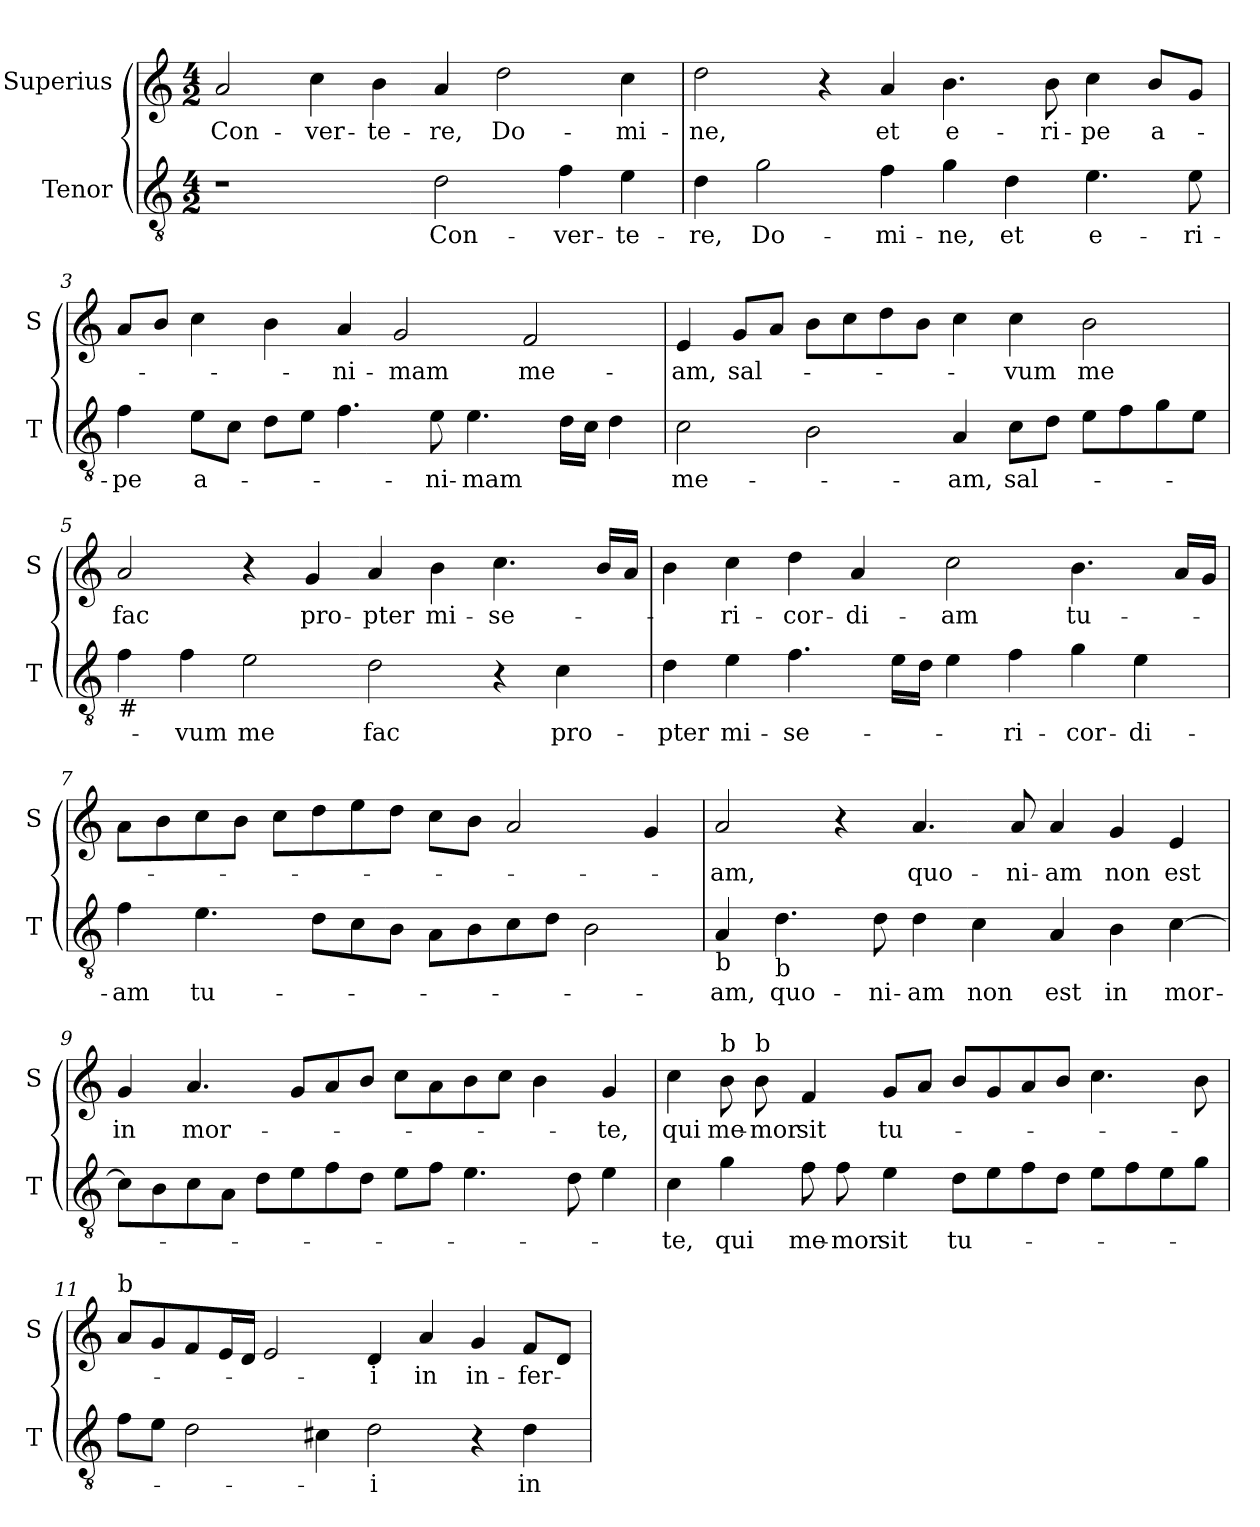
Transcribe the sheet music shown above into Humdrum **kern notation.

**kern	**text	**kern	**text
*part2	*part2	*part1	*part1
*staff2	*staff2	*staff1	*staff1
*I"Tenor	*	*I"Superius	*
*I'T	*	*I'S	*
*clefGv2	*	*clefG2	*
*k[]	*	*k[]	*
*C:	*	*C:	*
*M4/2	*	*M4/2	*
=1	=1	=1	=1
!	!	!	!LO:LY:b
1r	.	2a/	Con-
!	!	!	!LO:LY:b
.	.	4cc\	-ver-
!	!	!	!LO:LY:b
.	.	4b\	-te-
!	!LO:LY:b	!	!LO:LY:b
2d\	Con-	4a/	-re,
!	!	!	!LO:LY:b
.	.	2dd\	Do-
!	!LO:LY:b	!	!
4f\	-ver-	.	.
!	!LO:LY:b	!	!LO:LY:b
4e\	-te-	4cc\	-mi-
=2	=2	=2	=2
!	!LO:LY:b	!	!LO:LY:b
4d\	-re,	2dd\	-ne,
!	!LO:LY:b	!	!
2g\	Do-	.	.
.	.	4r	.
!	!LO:LY:b	!	!LO:LY:b
4f\	-mi-	4a/	et
!	!LO:LY:b	!	!LO:LY:b
4g\	-ne,	4.b\	e-
!	!LO:LY:b	!	!
4d\	et	.	.
!	!	!	!LO:LY:b
.	.	8b\	-ri-
!	!LO:LY:b	!	!LO:LY:b
4.e\	e-	4cc\	-pe
!	!	!	!LO:LY:b
.	.	8b/L	a-
!	!LO:LY:b	!	!
8e\	-ri-	8g/J	.
=3	=3	=3	=3
!	!LO:LY:b	!	!
4f\	-pe	8a/L	.
.	.	8b/J	.
!	!LO:LY:b	!	!
8e\L	a-	4cc\	.
8c\J	.	.	.
8d\L	.	4b\	.
8e\J	.	.	.
!	!	!	!LO:LY:b
4.f\	.	4a/	-ni-
!	!	!	!LO:LY:b
.	.	2g/	-mam
!	!LO:LY:b	!	!
8e\	-ni-	.	.
!	!LO:LY:b	!	!
4.e\	-mam	.	.
!	!	!	!LO:LY:b
.	.	2f/	me-
16d\LL	.	.	.
16c\JJ	.	.	.
4d\	.	.	.
!!LO:LB:g=z
=4	=4	=4	=4
!	!LO:LY:b	!	!LO:LY:b
2c\	me-	4e/	-am,
!	!	!	!LO:LY:b
.	.	8g/L	sal-
.	.	8a/J	.
2B\	.	8b\L	.
.	.	8cc\	.
.	.	8dd\	.
.	.	8b\J	.
!	!LO:LY:b	!	!
4A/	-am,	4cc\	.
!	!LO:LY:b	!	!LO:LY:b
8c\L	sal-	4cc\	-vum
8d\J	.	.	.
!	!	!	!LO:LY:b
8e\L	.	2b\	me
8f\	.	.	.
8g\	.	.	.
8e\J	.	.	.
=5	=5	=5	=5
!LO:TX:b:t=#	!	!	!
!	!	!	!LO:LY:b
4f\	.	2a/	fac
!	!LO:LY:b	!	!
4f\	-vum	.	.
!	!LO:LY:b	!	!
2e\	me	4r	.
!	!	!	!LO:LY:b
.	.	4g/	pro-
!	!LO:LY:b	!	!LO:LY:b
2d\	fac	4a/	-pter
!	!	!	!LO:LY:b
.	.	4b\	mi-
!	!	!	!LO:LY:b
4r	.	4.cc\	-se-
!	!LO:LY:b	!	!
4c\	pro-	.	.
.	.	16b/LL	.
.	.	16a/JJ	.
=6	=6	=6	=6
!	!LO:LY:b	!	!
4d\	-pter	4b\	.
!	!LO:LY:b	!	!LO:LY:b
4e\	mi-	4cc\	-ri-
!	!LO:LY:b	!	!LO:LY:b
4.f\	-se-	4dd\	-cor-
!	!	!	!LO:LY:b
.	.	4a/	-di-
16e\LL	.	.	.
16d\JJ	.	.	.
!	!	!	!LO:LY:b
4e\	.	2cc\	-am
!	!LO:LY:b	!	!
4f\	-ri-	.	.
!	!LO:LY:b	!	!LO:LY:b
4g\	-cor-	4.b\	tu-
!	!LO:LY:b	!	!
4e\	-di-	.	.
.	.	16a/LL	.
.	.	16g/JJ	.
!!LO:LB:g=z
=7	=7	=7	=7
!	!LO:LY:b	!	!
4f\	-am	8a\L	.
.	.	8b\	.
!	!LO:LY:b	!	!
4.e\	tu-	8cc\	.
.	.	8b\J	.
.	.	8cc\L	.
8d\L	.	8dd\	.
8c\	.	8ee\	.
8B\J	.	8dd\J	.
8A\L	.	8cc\L	.
8B\	.	8b\J	.
8c\	.	2a/	.
8d\J	.	.	.
2B\	.	.	.
.	.	4g/	.
=8	=8	=8	=8
!LO:TX:b:t=b	!	!	!
!	!LO:LY:b	!	!LO:LY:b
4A/	-am,	2a/	-am,
!LO:TX:b:t=b	!	!	!
!	!LO:LY:b	!	!
4.d\	quo-	.	.
.	.	4r	.
!	!LO:LY:b	!	!
8d\	-ni-	.	.
!	!LO:LY:b	!	!LO:LY:b
4d\	-am	4.a/	quo-
!	!LO:LY:b	!	!
4c\	non	.	.
!	!	!	!LO:LY:b
.	.	8a/	-ni-
!	!LO:LY:b	!	!LO:LY:b
4A/	est	4a/	-am
!	!LO:LY:b	!	!LO:LY:b
4B\	in	4g/	non
!	!LO:LY:b	!	!LO:LY:b
[4c\	mor-	4e/	est
=9	=9	=9	=9
!	!	!	!LO:LY:b
8c\L]	.	4g/	in
8B\	.	.	.
!	!	!	!LO:LY:b
8c\	.	4.a/	mor-
8A\J	.	.	.
8d\L	.	.	.
8e\	.	8g/L	.
8f\	.	8a/	.
8d\J	.	8b/J	.
8e\L	.	8cc\L	.
8f\J	.	8a\	.
4.e\	.	8b\	.
.	.	8cc\J	.
.	.	4b\	.
8d\	.	.	.
!	!	!	!LO:LY:b
4e\	.	4g/	-te,
!!LO:LB:g=z
=10	=10	=10	=10
!	!LO:LY:b	!	!LO:LY:b
4c\	-te,	4cc\	qui
!	!	!LO:TX:a:t=b	!
!	!LO:LY:b	!	!LO:LY:b
4g\	qui	8b\	me-
!	!	!LO:TX:a:t=b	!
!	!	!	!LO:LY:b
.	.	8b\	-mor
!	!LO:LY:b	!	!LO:LY:b
8f\	me-	4f/	sit
!	!LO:LY:b	!	!
8f\	-mor	.	.
!	!LO:LY:b	!	!LO:LY:b
4e\	sit	8g/L	tu-
.	.	8a/J	.
!	!LO:LY:b	!	!
8d\L	tu-	8b/L	.
8e\	.	8g/	.
8f\	.	8a/	.
8d\J	.	8b/J	.
8e\L	.	4.cc\	.
8f\	.	.	.
8e\	.	.	.
8g\J	.	8b\	.
=11	=11	=11	=11
!	!	!LO:TX:a:t=b	!
8f\L	.	8a/L	.
8e\J	.	8g/	.
2d\	.	8f/	.
.	.	16e/L	.
.	.	16d/JJ	.
.	.	2e/	.
4c#X\	.	.	.
!	!LO:LY:b	!	!LO:LY:b
2d\	-i	4d/	-i
!	!	!	!LO:LY:b
.	.	4a/	in
!	!	!	!LO:LY:b
4r	.	4g/	in-
!	!LO:LY:b	!	!LO:LY:b
4d\	in	8f/L	-fer-
.	.	8d/J	.
=	=	=	=
*-	*-	*-	*-
